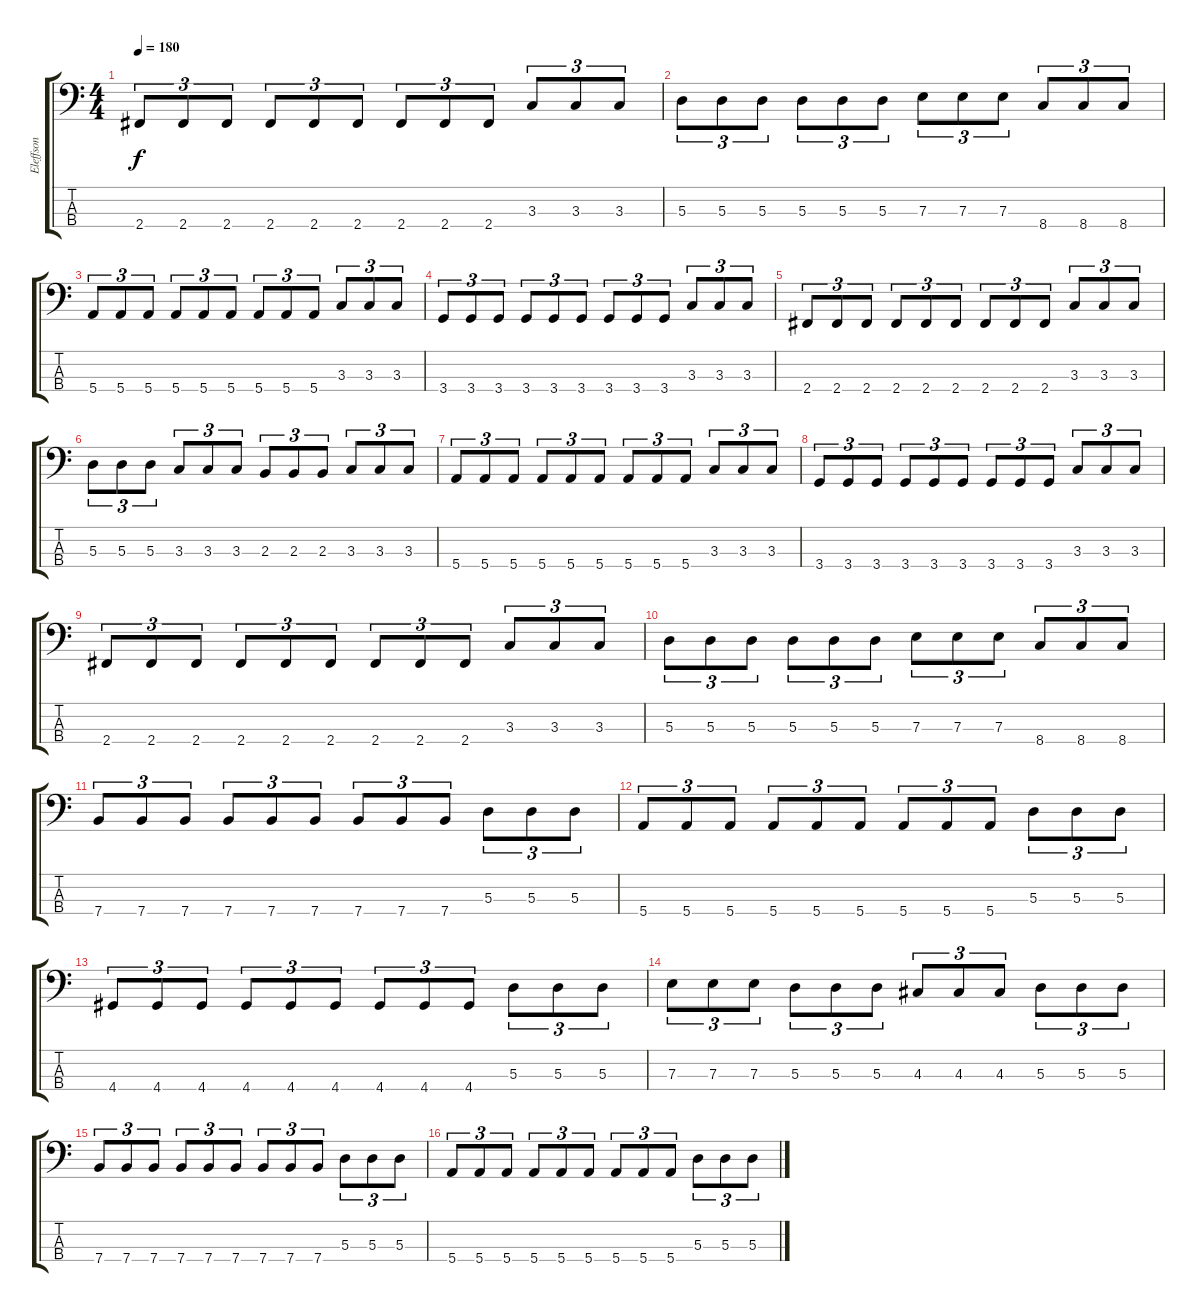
\track ("Eleffson" "Eleffson") {instrument electricbassfinger}
\staff {score tabs}
\tuning (G2 D2 A1 E1) {hide}
\ts (4 4)
\tempo 180
\clef f4
\ks c
2.4.8{tu (3 2) dy f} 2.4.8{tu (3 2)} 2.4.8{tu (3 2)} 2.4.8{tu (3 2)} 2.4.8{tu (3 2)} 2.4.8{tu (3 2)} 2.4.8{tu (3 2)} 2.4.8{tu (3 2)} 2.4.8{tu (3 2)} 3.3.8{tu (3 2)} 3.3.8{tu (3 2)} 3.3.8{tu (3 2)} |
5.3.8{tu (3 2)} 5.3.8{tu (3 2)} 5.3.8{tu (3 2)} 5.3.8{tu (3 2)} 5.3.8{tu (3 2)} 5.3.8{tu (3 2)} 7.3.8{tu (3 2)} 7.3.8{tu (3 2)} 7.3.8{tu (3 2)} 8.4.8{tu (3 2)} 8.4.8{tu (3 2)} 8.4.8{tu (3 2)} |
5.4.8{tu (3 2)} 5.4.8{tu (3 2)} 5.4.8{tu (3 2)} 5.4.8{tu (3 2)} 5.4.8{tu (3 2)} 5.4.8{tu (3 2)} 5.4.8{tu (3 2)} 5.4.8{tu (3 2)} 5.4.8{tu (3 2)} 3.3.8{tu (3 2)} 3.3.8{tu (3 2)} 3.3.8{tu (3 2)} |
3.4.8{tu (3 2)} 3.4.8{tu (3 2)} 3.4.8{tu (3 2)} 3.4.8{tu (3 2)} 3.4.8{tu (3 2)} 3.4.8{tu (3 2)} 3.4.8{tu (3 2)} 3.4.8{tu (3 2)} 3.4.8{tu (3 2)} 3.3.8{tu (3 2)} 3.3.8{tu (3 2)} 3.3.8{tu (3 2)} |
2.4.8{tu (3 2)} 2.4.8{tu (3 2)} 2.4.8{tu (3 2)} 2.4.8{tu (3 2)} 2.4.8{tu (3 2)} 2.4.8{tu (3 2)} 2.4.8{tu (3 2)} 2.4.8{tu (3 2)} 2.4.8{tu (3 2)} 3.3.8{tu (3 2)} 3.3.8{tu (3 2)} 3.3.8{tu (3 2)} |
5.3.8{tu (3 2)} 5.3.8{tu (3 2)} 5.3.8{tu (3 2)} 3.3.8{tu (3 2)} 3.3.8{tu (3 2)} 3.3.8{tu (3 2)} 2.3.8{tu (3 2)} 2.3.8{tu (3 2)} 2.3.8{tu (3 2)} 3.3.8{tu (3 2)} 3.3.8{tu (3 2)} 3.3.8{tu (3 2)} |
5.4.8{tu (3 2)} 5.4.8{tu (3 2)} 5.4.8{tu (3 2)} 5.4.8{tu (3 2)} 5.4.8{tu (3 2)} 5.4.8{tu (3 2)} 5.4.8{tu (3 2)} 5.4.8{tu (3 2)} 5.4.8{tu (3 2)} 3.3.8{tu (3 2)} 3.3.8{tu (3 2)} 3.3.8{tu (3 2)} |
3.4.8{tu (3 2)} 3.4.8{tu (3 2)} 3.4.8{tu (3 2)} 3.4.8{tu (3 2)} 3.4.8{tu (3 2)} 3.4.8{tu (3 2)} 3.4.8{tu (3 2)} 3.4.8{tu (3 2)} 3.4.8{tu (3 2)} 3.3.8{tu (3 2)} 3.3.8{tu (3 2)} 3.3.8{tu (3 2)} |
2.4.8{tu (3 2)} 2.4.8{tu (3 2)} 2.4.8{tu (3 2)} 2.4.8{tu (3 2)} 2.4.8{tu (3 2)} 2.4.8{tu (3 2)} 2.4.8{tu (3 2)} 2.4.8{tu (3 2)} 2.4.8{tu (3 2)} 3.3.8{tu (3 2)} 3.3.8{tu (3 2)} 3.3.8{tu (3 2)} |
5.3.8{tu (3 2)} 5.3.8{tu (3 2)} 5.3.8{tu (3 2)} 5.3.8{tu (3 2)} 5.3.8{tu (3 2)} 5.3.8{tu (3 2)} 7.3.8{tu (3 2)} 7.3.8{tu (3 2)} 7.3.8{tu (3 2)} 8.4.8{tu (3 2)} 8.4.8{tu (3 2)} 8.4.8{tu (3 2)} |
7.4.8{tu (3 2)} 7.4.8{tu (3 2)} 7.4.8{tu (3 2)} 7.4.8{tu (3 2)} 7.4.8{tu (3 2)} 7.4.8{tu (3 2)} 7.4.8{tu (3 2)} 7.4.8{tu (3 2)} 7.4.8{tu (3 2)} 5.3.8{tu (3 2)} 5.3.8{tu (3 2)} 5.3.8{tu (3 2)} |
5.4.8{tu (3 2)} 5.4.8{tu (3 2)} 5.4.8{tu (3 2)} 5.4.8{tu (3 2)} 5.4.8{tu (3 2)} 5.4.8{tu (3 2)} 5.4.8{tu (3 2)} 5.4.8{tu (3 2)} 5.4.8{tu (3 2)} 5.3.8{tu (3 2)} 5.3.8{tu (3 2)} 5.3.8{tu (3 2)} |
4.4.8{tu (3 2)} 4.4.8{tu (3 2)} 4.4.8{tu (3 2)} 4.4.8{tu (3 2)} 4.4.8{tu (3 2)} 4.4.8{tu (3 2)} 4.4.8{tu (3 2)} 4.4.8{tu (3 2)} 4.4.8{tu (3 2)} 5.3.8{tu (3 2)} 5.3.8{tu (3 2)} 5.3.8{tu (3 2)} |
7.3.8{tu (3 2)} 7.3.8{tu (3 2)} 7.3.8{tu (3 2)} 5.3.8{tu (3 2)} 5.3.8{tu (3 2)} 5.3.8{tu (3 2)} 4.3.8{tu (3 2)} 4.3.8{tu (3 2)} 4.3.8{tu (3 2)} 5.3.8{tu (3 2)} 5.3.8{tu (3 2)} 5.3.8{tu (3 2)} |
7.4.8{tu (3 2)} 7.4.8{tu (3 2)} 7.4.8{tu (3 2)} 7.4.8{tu (3 2)} 7.4.8{tu (3 2)} 7.4.8{tu (3 2)} 7.4.8{tu (3 2)} 7.4.8{tu (3 2)} 7.4.8{tu (3 2)} 5.3.8{tu (3 2)} 5.3.8{tu (3 2)} 5.3.8{tu (3 2)} |
5.4.8{tu (3 2)} 5.4.8{tu (3 2)} 5.4.8{tu (3 2)} 5.4.8{tu (3 2)} 5.4.8{tu (3 2)} 5.4.8{tu (3 2)} 5.4.8{tu (3 2)} 5.4.8{tu (3 2)} 5.4.8{tu (3 2)} 5.3.8{tu (3 2)} 5.3.8{tu (3 2)} 5.3.8{tu (3 2)}
